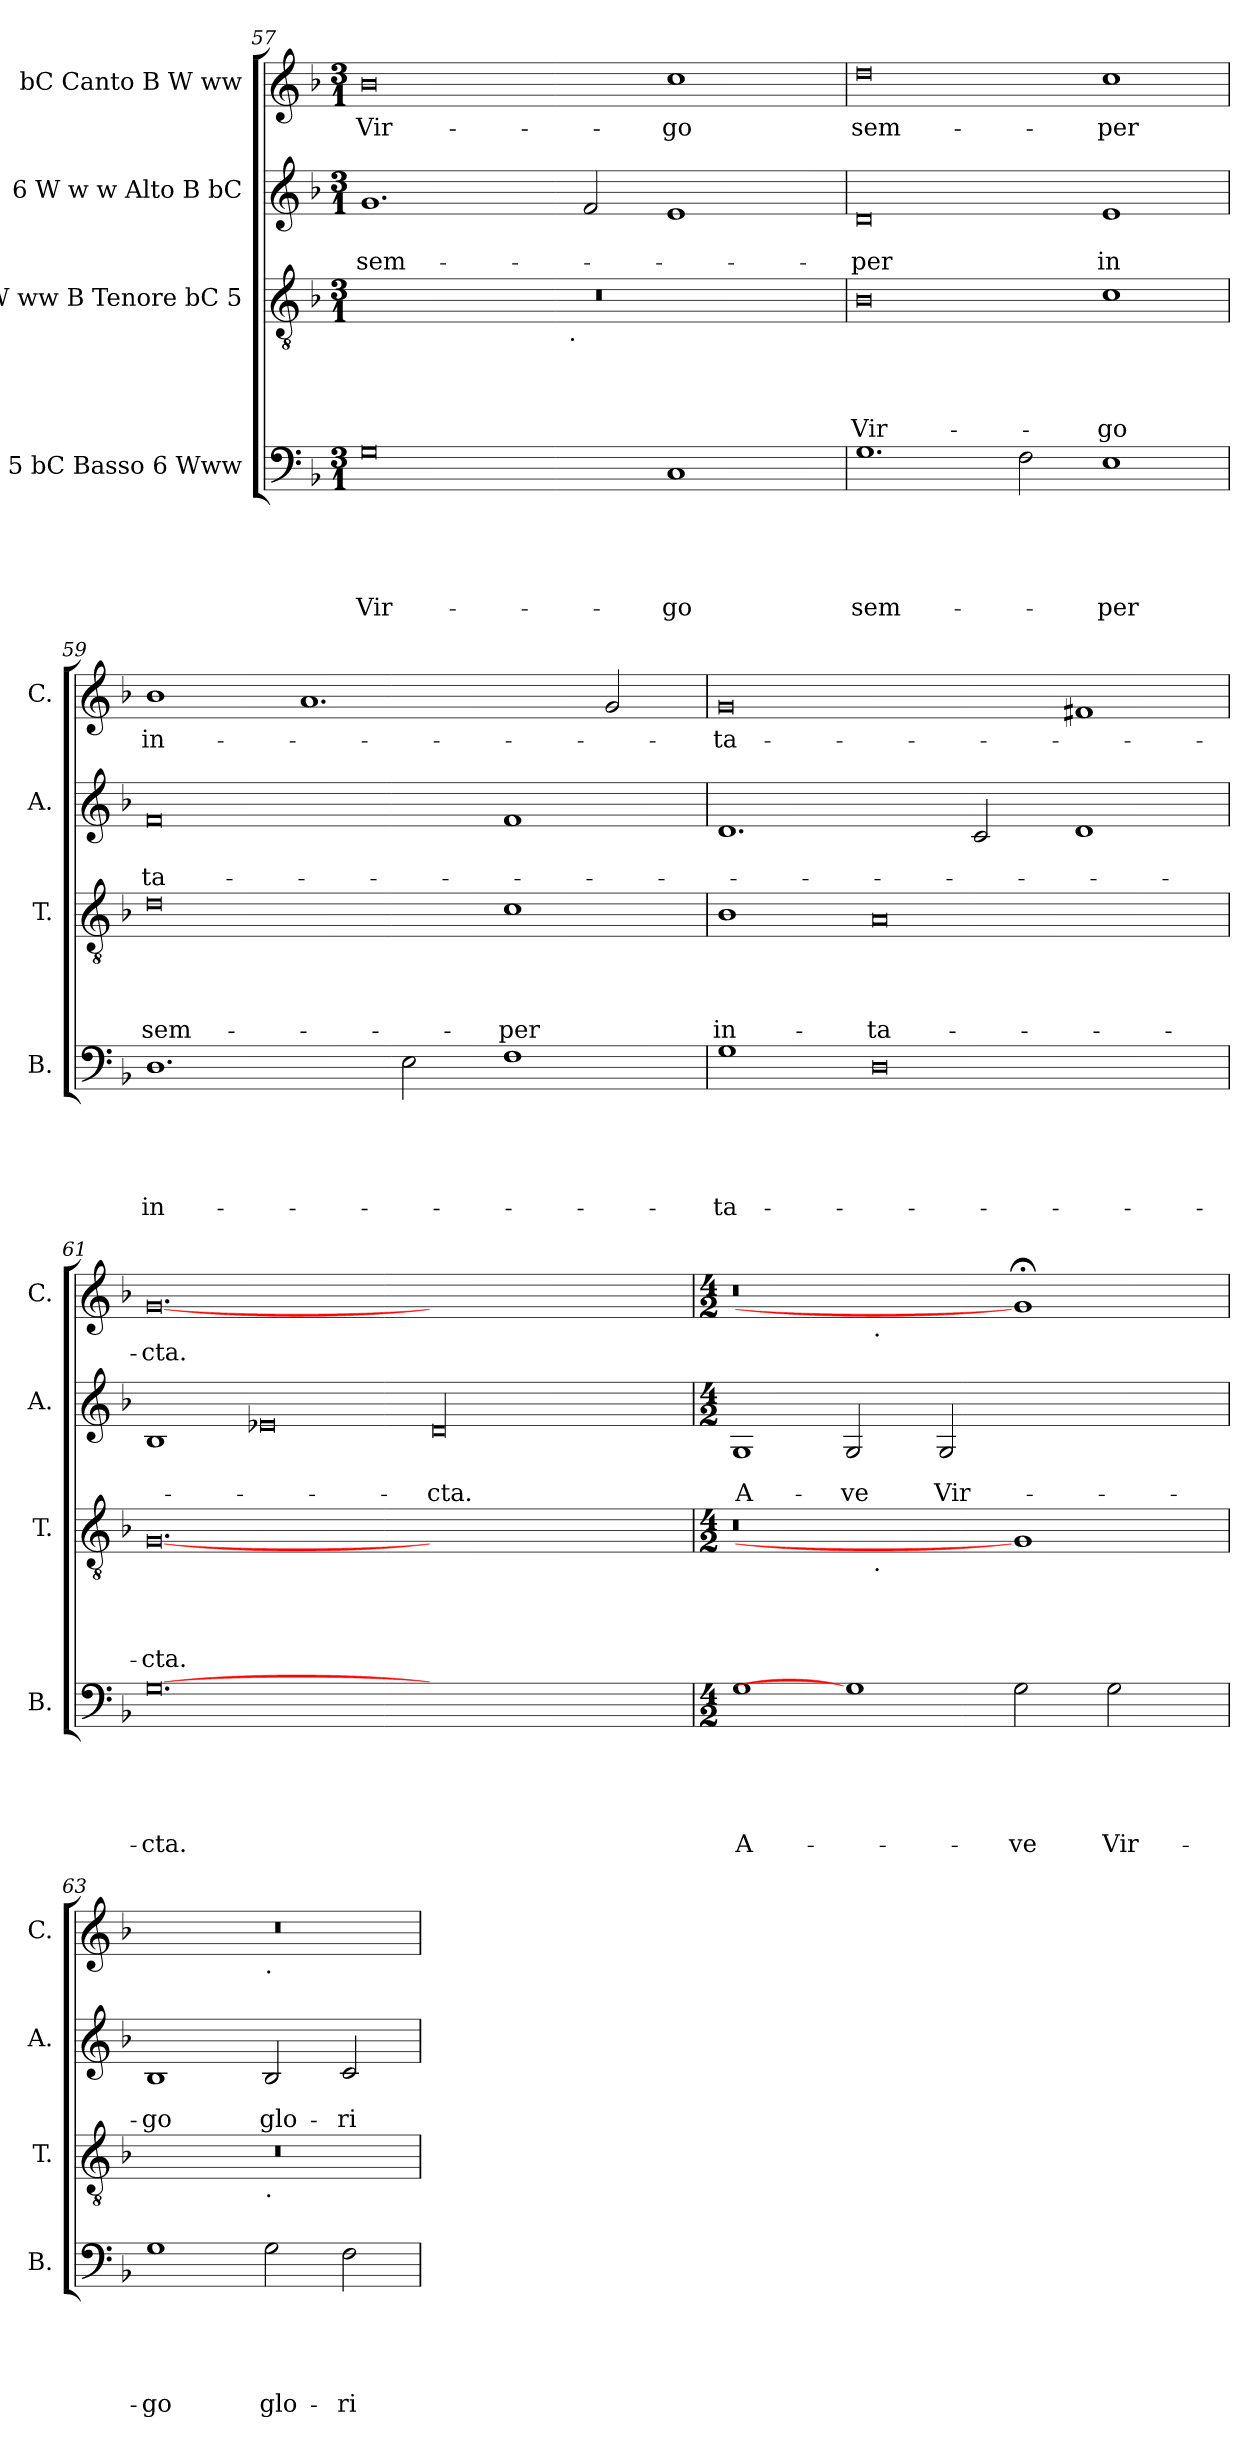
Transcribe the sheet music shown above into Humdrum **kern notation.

**kern	**text	**text	**text	**text	**text	**kern	**text	**text	**text	**text	**kern	**text	**text	**kern	**text
*part4	*part4	*part4	*part4	*part4	*part4	*part3	*part3	*part3	*part3	*part3	*part2	*part2	*part2	*part1	*part1
*staff4	*staff4	*staff4	*staff4	*staff4	*staff4	*staff3	*staff3	*staff3	*staff3	*staff3	*staff2	*staff2	*staff2	*staff1	*staff1
*I"5 bC Basso 6 Www	*	*	*	*	*	*I"W ww B Tenore bC 5	*	*	*	*	*I"6 W w w Alto B bC	*	*	*I"bC Canto B W ww	*
*I'B.	*	*	*	*	*	*I'T.	*	*	*	*	*I'A.	*	*	*I'C.	*
*clefF4	*	*	*	*	*	*clefGv2	*	*	*	*	*clefG2	*	*	*clefG2	*
*k[b-]	*	*	*	*	*	*k[b-]	*	*	*	*	*k[b-]	*	*	*k[b-]	*
*F:	*	*	*	*	*	*F:	*	*	*	*	*F:	*	*	*F:	*
*M3/1	*	*	*	*	*	*M3/1	*	*	*	*	*M3/1	*	*	*M3/1	*
=57	=57	=57	=57	=57	=57	=57	=57	=57	=57	=57	=57	=57	=57	=57	=57
!	!	!	!	!	!LO:LY:b	!	!	!	!	!	!	!	!LO:LY:b	!	!LO:LY:b
*	*	*	*	*	*	*^	*	*	*	*	*	*	*	*	*
0G	.	.	.	.	Vir-	0.r	1ryy	.	.	.	.	1.g	.	sem-	0b-	Vir-
.	.	.	.	.	.	.	4...ryy	.	.	.	.	.	.	.	.	.
!	!	!	!	!	!	!	!LO:TX:b:t=.	!	!	!	!	!	!	!	!	!
.	.	.	.	.	.	.	1ryy	.	.	.	.	.	.	.	.	.
.	.	.	.	.	.	.	.	.	.	.	.	2f/	.	.	.	.
!	!	!	!	!	!LO:LY:b	!	!	!	!	!	!	!	!	!	!	!LO:LY:b
1C	.	.	.	.	-go	.	.	.	.	.	.	1e	.	.	1cc	-go
.	.	.	.	.	.	.	2ryy	.	.	.	.	.	.	.	.	.
.	.	.	.	.	.	.	32ryy	.	.	.	.	.	.	.	.	.
!!LO:LB:g=z
=58	=58	=58	=58	=58	=58	=58	=58	=58	=58	=58	=58	=58	=58	=58	=58	=58
!	!	!	!	!	!LO:LY:b	!	!	!	!	!	!LO:LY:b	!	!	!LO:LY:b	!	!LO:LY:b
*	*	*	*	*	*	*v	*v	*	*	*	*	*	*	*	*	*
1.G	.	.	.	.	sem-	0B-	.	.	.	Vir-	0d	.	-per	0dd	sem-
2F\	.	.	.	.	.	.	.	.	.	.	.	.	.	.	.
!	!	!	!	!	!LO:LY:b	!	!	!	!	!LO:LY:b	!	!	!LO:LY:b	!	!LO:LY:b
1E	.	.	.	.	-per	1c	.	.	.	-go	1e	.	in	1cc	-per
=59	=59	=59	=59	=59	=59	=59	=59	=59	=59	=59	=59	=59	=59	=59	=59
!	!	!	!	!	!LO:LY:b	!	!	!	!	!LO:LY:b	!	!	!LO:LY:b	!	!LO:LY:b
1.D	.	.	.	.	in-	0d	.	.	.	sem-	0f	.	ta-	1b-	in-
.	.	.	.	.	.	.	.	.	.	.	.	.	.	1.a	.
2E\	.	.	.	.	.	.	.	.	.	.	.	.	.	.	.
!	!	!	!	!	!	!	!	!	!	!LO:LY:b	!	!	!	!	!
1F	.	.	.	.	.	1c	.	.	.	-per	1f	.	.	.	.
.	.	.	.	.	.	.	.	.	.	.	.	.	.	2g/	.
=60	=60	=60	=60	=60	=60	=60	=60	=60	=60	=60	=60	=60	=60	=60	=60
!	!	!	!	!	!LO:LY:b	!	!	!	!	!LO:LY:b	!	!	!	!	!LO:LY:b
1G	.	.	.	.	-ta-	1B-	.	.	.	in-	1.d	.	.	0g	-ta-
!	!	!	!	!	!	!	!	!	!	!LO:LY:b:rj	!	!	!	!	!
0D	.	.	.	.	.	0A	.	.	.	-ta-	.	.	.	.	.
.	.	.	.	.	.	.	.	.	.	.	2c/	.	.	.	.
.	.	.	.	.	.	.	.	.	.	.	1d	.	.	1f#	.
=61	=61	=61	=61	=61	=61	=61	=61	=61	=61	=61	=61	=61	=61	=61	=61
!	!	!	!	!	!LO:LY:b	!	!	!	!	!LO:LY:b	!	!	!	!	!LO:LY:b
[0.G	.	.	.	.	-cta.	[0.G	.	.	.	-cta.	1B-	.	.	[0.g	-cta.
.	.	.	.	.	.	.	.	.	.	.	0e-	.	.	.	.
!	!	!	!	!	!	!	!	!	!	!	!	!	!LO:LY:b	!	!
00ryy	.	.	.	.	.	00ryy	.	.	.	.	00d	.	-cta.	00ryy	.
!!LO:PB:g=z
=62	=62	=62	=62	=62	=62	=62	=62	=62	=62	=62	=62	=62	=62	=62	=62
*M4/2	*	*	*	*	*	*M4/2	*	*	*	*	*M4/2	*	*	*M4/2	*
!	!	!	!	!	!LO:LY:b	!	!	!	!	!	!	!	!LO:LY:b	!	!
*	*	*	*	*	*	*^	*	*	*	*	*	*	*	*^	*
1G	.	.	.	.	A-	0r	1ryy	.	.	.	.	1G	.	A-	0r	1ryy	.
!	!	!	!	!	!	!	!	!	!	!	!	!	!	!LO:LY:b	!	!	!
1G]	.	.	.	.	.	.	16.ryy	.	.	.	.	2G/	.	-ve	.	16.ryy	.
!	!	!	!	!	!	!	!	!	!	!	!	!	!	!	!	!LO:TX:b:t=.	!
!	!	!	!	!	!	!	!LO:TX:b:t=.	!	!	!	!	!	!	!	!	!	!
.	.	.	.	.	.	.	1ryy	.	.	.	.	.	.	.	.	1ryy	.
!	!	!	!	!	!	!	!	!	!	!	!	!	!	!LO:LY:b	!	!	!
.	.	.	.	.	.	.	.	.	.	.	.	2G/	.	Vir-	.	.	.
!	!	!	!	!	!LO:LY:b	!	!	!	!	!	!	!	!	!	!	!	!
2G\	.	.	.	.	-ve	1G]	.	.	.	.	.	1ryy	.	.	1g;]	.	.
.	.	.	.	.	.	.	2ryy	.	.	.	.	.	.	.	.	2ryy	.
!	!	!	!	!	!LO:LY:b	!	!	!	!	!	!	!	!	!	!	!	!
2G\	.	.	.	.	Vir-	.	.	.	.	.	.	.	.	.	.	.	.
.	.	.	.	.	.	.	4ryy	.	.	.	.	.	.	.	.	4ryy	.
.	.	.	.	.	.	.	8ryy	.	.	.	.	.	.	.	.	8ryy	.
.	.	.	.	.	.	.	32ryy	.	.	.	.	.	.	.	.	32ryy	.
=63	=63	=63	=63	=63	=63	=63	=63	=63	=63	=63	=63	=63	=63	=63	=63	=63	=63
!	!	!	!	!	!LO:LY:b	!	!	!	!	!	!	!	!	!LO:LY:b	!	!	!
1G	.	.	.	.	-go	0r	1ryy	.	.	.	.	1B-	.	-go	0r	1ryy	.
!	!	!	!	!	!	!	!	!	!	!	!	!	!	!	!	!LO:TX:b:t=.	!
!	!	!	!	!	!	!	!LO:TX:b:t=.	!	!	!	!	!	!	!	!	!	!
!	!	!	!	!	!LO:LY:b	!	!	!	!	!	!	!	!	!LO:LY:b	!	!	!
2G\	.	.	.	.	glo-	.	1ryy	.	.	.	.	2B-/	.	glo-	.	1ryy	.
!	!	!	!	!	!LO:LY:b	!	!	!	!	!	!	!	!	!LO:LY:b	!	!	!
2F\	.	.	.	.	-ri-	.	.	.	.	.	.	2c/	.	-ri-	.	.	.
*	*	*	*	*	*	*v	*v	*	*	*	*	*	*	*	*v	*v	*
=	=	=	=	=	=	=	=	=	=	=	=	=	=	=	=
*-	*-	*-	*-	*-	*-	*-	*-	*-	*-	*-	*-	*-	*-	*-	*-
